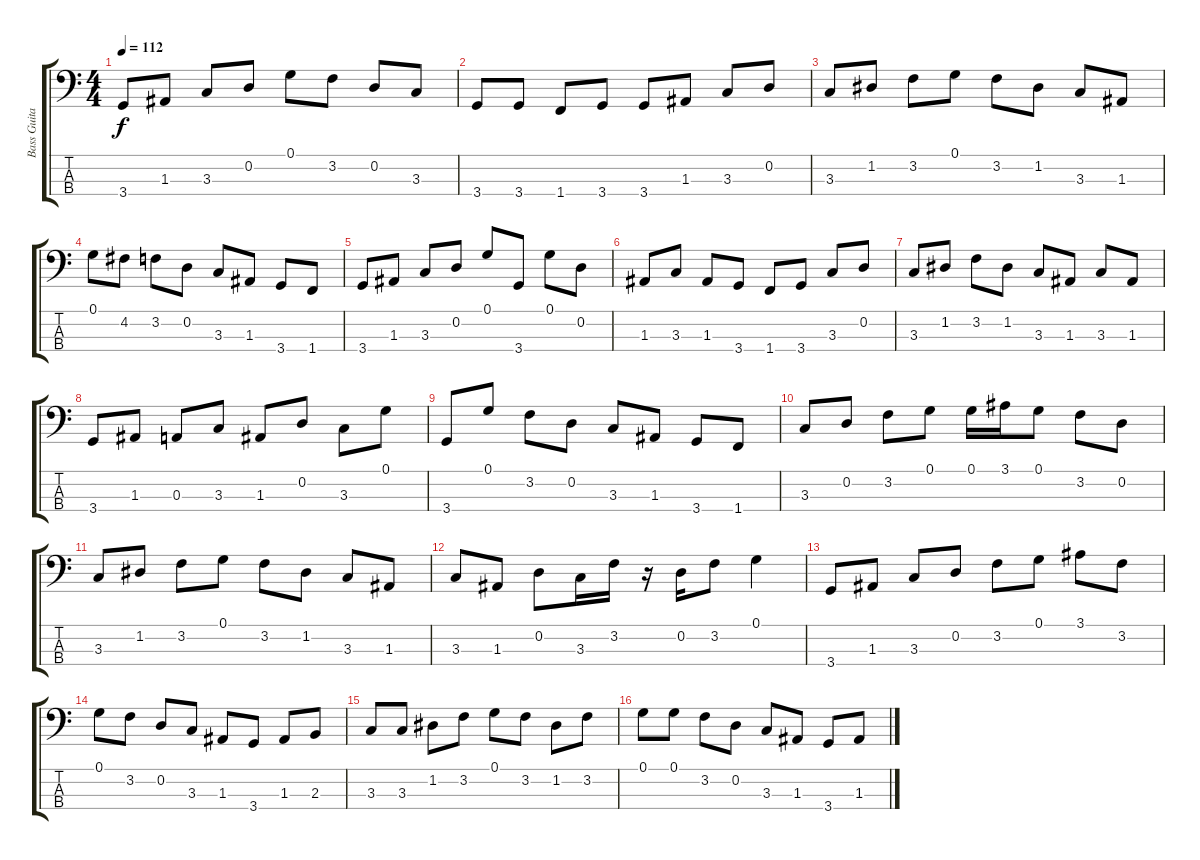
\track ("Bass Guitar" "Bass Guita") {instrument electricbasspick}
\staff {score tabs}
\tuning (G2 D2 A1 E1) {hide}
\ts (4 4)
\tempo 112
\clef f4
\ks c
3.4.8{dy f} 1.3.8 3.3.8 0.2.8 0.1.8 3.2.8 0.2.8 3.3.8 |
3.4.8 3.4.8 1.4.8 3.4.8 3.4.8 1.3.8 3.3.8 0.2.8 |
3.3.8 1.2.8 3.2.8 0.1.8 3.2.8 1.2.8 3.3.8 1.3.8 |
0.1.8 4.2.8 3.2.8 0.2.8 3.3.8 1.3.8 3.4.8 1.4.8 |
3.4.8 1.3.8 3.3.8 0.2.8 0.1.8 3.4.8 0.1.8 0.2.8 |
1.3.8 3.3.8 1.3.8 3.4.8 1.4.8 3.4.8 3.3.8 0.2.8 |
3.3.8 1.2.8 3.2.8 1.2.8 3.3.8 1.3.8 3.3.8 1.3.8 |
3.4.8 1.3.8 0.3.8 3.3.8 1.3.8 0.2.8 3.3.8 0.1.8 |
3.4.8 0.1.8 3.2.8 0.2.8 3.3.8 1.3.8 3.4.8 1.4.8 |
3.3.8 0.2.8 3.2.8 0.1.8 0.1.16 3.1.16 0.1.8 3.2.8 0.2.8 |
3.3.8 1.2.8 3.2.8 0.1.8 3.2.8 1.2.8 3.3.8 1.3.8 |
3.3.8 1.3.8 0.2.8 3.3.16 3.2.16 r.16 0.2.16 3.2.8 0.1.4 |
3.4.8 1.3.8 3.3.8 0.2.8 3.2.8 0.1.8 3.1.8 3.2.8 |
0.1.8 3.2.8 0.2.8 3.3.8 1.3.8 3.4.8 1.3.8 2.3.8 |
3.3.8 3.3.8 1.2.8 3.2.8 0.1.8 3.2.8 1.2.8 3.2.8 |
0.1.8 0.1.8 3.2.8 0.2.8 3.3.8 1.3.8 3.4.8 1.3.8
